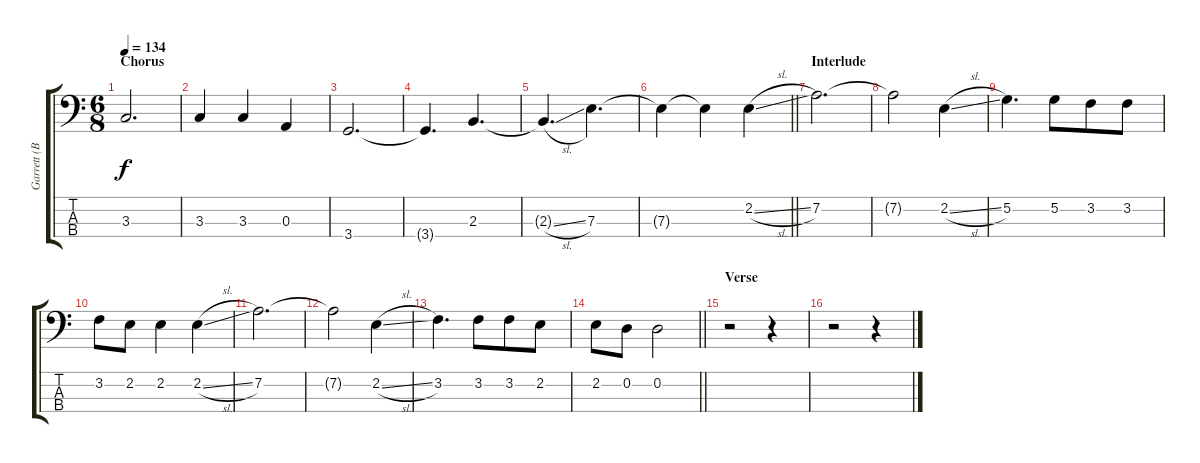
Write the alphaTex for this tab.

\track ("Garrett (Bass)" "Garrett (B") {instrument electricbassfinger}
\staff {score tabs}
\tuning (G2 D2 A1 E1) {hide}
\ts (6 8)
\section ("" "Chorus")
\tempo 134
\clef f4
\ks c
3.3.2{d dy f} |
3.3.4 3.3.4 0.3.4 |
3.4.2{d} |
3.4{t}.4{d} 2.3.4{d} |
2.3{sl t}.4{d} 7.3.4{d} |
\barLineRight lightlight
7.3{t}.4 7.3{t}.4 2.2{sl}.4 |
\section ("" "Interlude")
7.2.2{d} |
7.2{t}.2 2.2{sl}.4 |
5.2.4{d} 5.2.8 3.2.8 3.2.8 |
3.2.8 2.2.8 2.2.4 2.2{sl}.4 |
7.2.2{d} |
7.2{t}.2 2.2{sl}.4 |
3.2.4{d} 3.2.8 3.2.8 2.2.8 |
\barLineRight lightlight
2.2.8 0.2.8 0.2.2 |
\section ("" "Verse")
r.2 r.4 |
r.2 r.4
